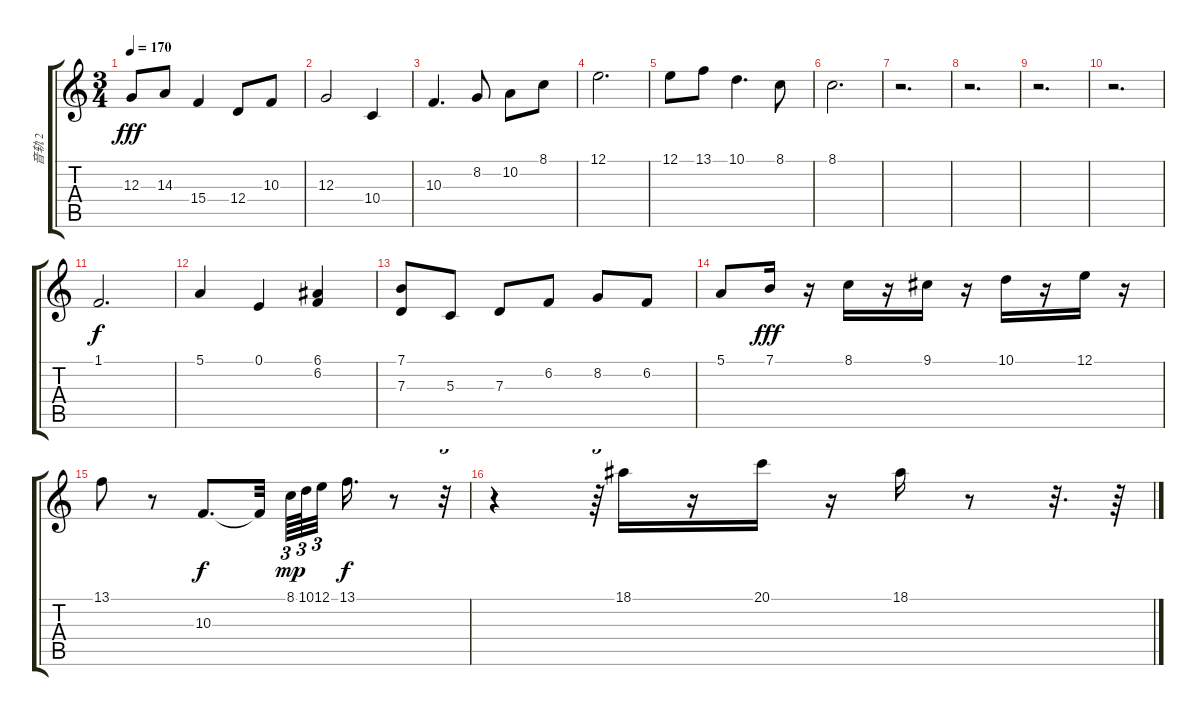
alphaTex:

\track ("音轨 2" "音轨 2") {instrument stringensemble1}
\staff {score tabs}
\tuning (E4 B3 G3 D3 A2 E2) {hide}
\ts (3 4)
\tempo 170
\clef g2
\ks c
12.3.8{dy fff} 14.3.8 15.4.4 12.4.8 10.3.8 |
12.3.2 10.4.4 |
10.3.4{d} 8.2.8 10.2.8 8.1.8 |
12.1.2{d} |
12.1.8 13.1.8 10.1.4{d} 8.1.8 |
8.1.2{d} |
r.2{d} |
r.2{d} |
r.2{d} |
r.2{d} |
1.1.2{d dy f} |
5.1.4 0.1.4 (6.1 6.2).4 |
(7.1 7.3).8 5.3.8 7.3.8 6.2.8 8.2.8 6.2.8 |
5.1.8 7.1.16{dy fff} r.16 8.1.16 r.16 9.1.16 r.16 10.1.16 r.16 12.1.16 r.16 |
13.1.8 r.8 10.3.8{d dy f} 10.3{t}.32 8.1.64{tu (3 2) dy mp} 10.1.64{tu (3 2)} 12.1.32{tu (3 2)} 13.1.16{d dy f} r.8 r.32{tu (3 2)} |
r.4 r.64{tu (3 2)} 18.1.16 r.16 20.1.16 r.16 18.1.16 r.8 r.32{d} r.64
